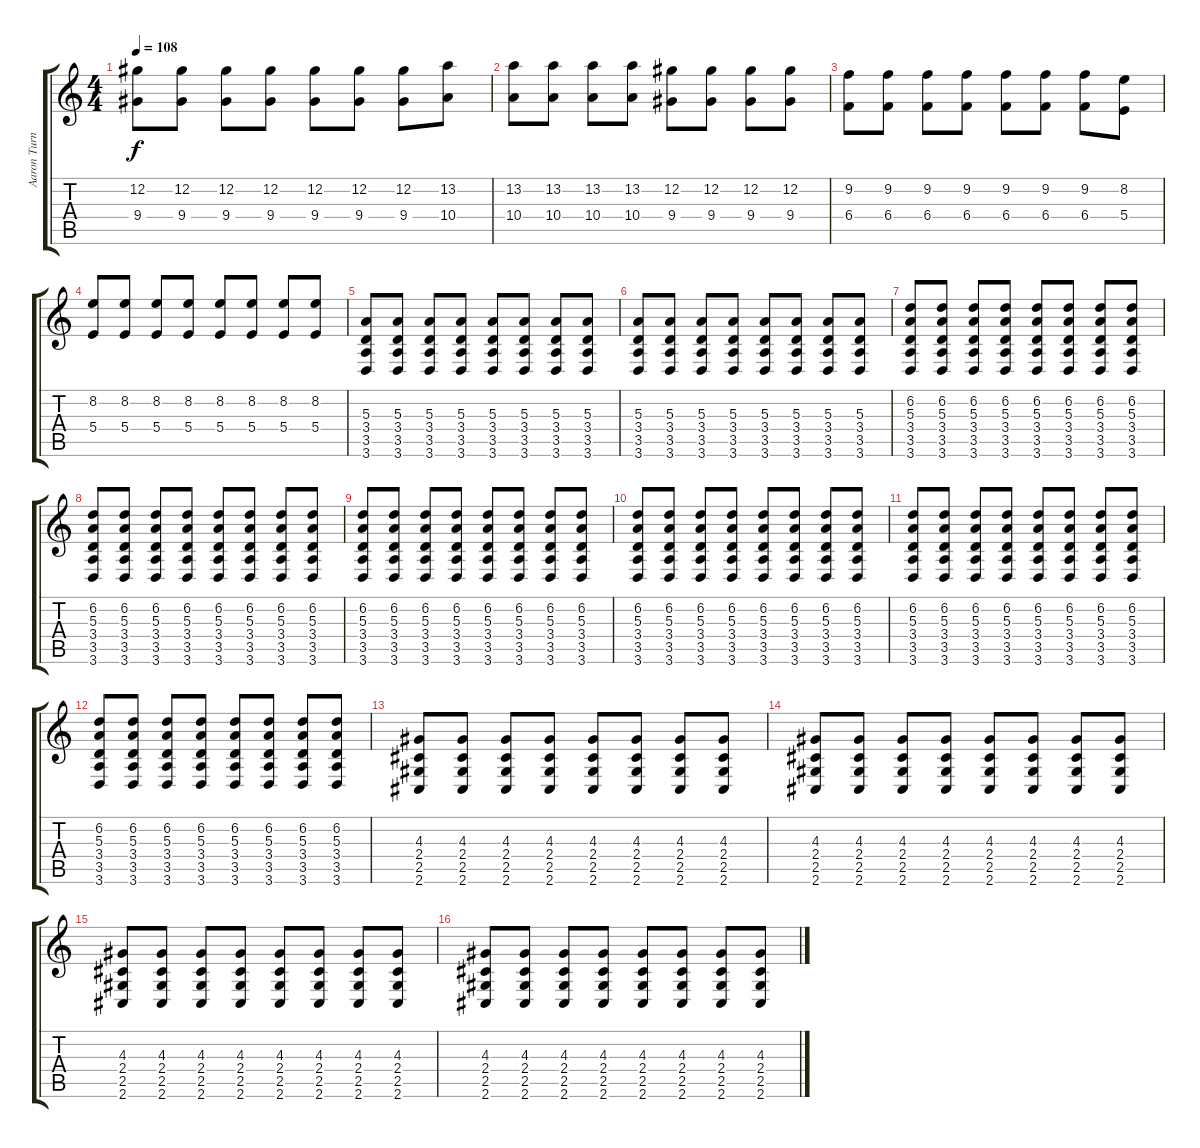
\track ("Aaron Turner" "Aaron Turn") {instrument distortionguitar}
\staff {score tabs}
\tuning (Db4 Ab3 E3 B2 Gb2 B1) {hide}
\ts (4 4)
\tempo 108
\clef g2
\ks c
(12.2 9.4).8{dy f volume 15 balance 8} (12.2 9.4).8 (12.2 9.4).8 (12.2 9.4).8 (12.2 9.4).8 (12.2 9.4).8 (12.2 9.4).8 (13.2 10.4).8 |
(13.2 10.4).8 (13.2 10.4).8 (13.2 10.4).8 (13.2 10.4).8 (12.2 9.4).8 (12.2 9.4).8 (12.2 9.4).8 (12.2 9.4).8 |
(9.2 6.4).8 (9.2 6.4).8 (9.2 6.4).8 (9.2 6.4).8 (9.2 6.4).8 (9.2 6.4).8 (9.2 6.4).8 (8.2 5.4).8 |
(8.2 5.4).8 (8.2 5.4).8 (8.2 5.4).8 (8.2 5.4).8 (8.2 5.4).8 (8.2 5.4).8 (8.2 5.4).8 (8.2 5.4).8 |
(5.3 3.4 3.5 3.6).8 (5.3 3.4 3.5 3.6).8 (5.3 3.4 3.5 3.6).8 (5.3 3.4 3.5 3.6).8 (5.3 3.4 3.5 3.6).8 (5.3 3.4 3.5 3.6).8 (5.3 3.4 3.5 3.6).8 (5.3 3.4 3.5 3.6).8 |
(5.3 3.4 3.5 3.6).8 (5.3 3.4 3.5 3.6).8 (5.3 3.4 3.5 3.6).8 (5.3 3.4 3.5 3.6).8 (5.3 3.4 3.5 3.6).8 (5.3 3.4 3.5 3.6).8 (5.3 3.4 3.5 3.6).8 (5.3 3.4 3.5 3.6).8 |
(6.2 5.3 3.4 3.5 3.6).8 (6.2 5.3 3.4 3.5 3.6).8 (6.2 5.3 3.4 3.5 3.6).8 (6.2 5.3 3.4 3.5 3.6).8 (6.2 5.3 3.4 3.5 3.6).8 (6.2 5.3 3.4 3.5 3.6).8 (6.2 5.3 3.4 3.5 3.6).8 (6.2 5.3 3.4 3.5 3.6).8 |
(6.2 5.3 3.4 3.5 3.6).8 (6.2 5.3 3.4 3.5 3.6).8 (6.2 5.3 3.4 3.5 3.6).8 (6.2 5.3 3.4 3.5 3.6).8 (6.2 5.3 3.4 3.5 3.6).8 (6.2 5.3 3.4 3.5 3.6).8 (6.2 5.3 3.4 3.5 3.6).8 (6.2 5.3 3.4 3.5 3.6).8 |
(6.2 5.3 3.4 3.5 3.6).8 (6.2 5.3 3.4 3.5 3.6).8 (6.2 5.3 3.4 3.5 3.6).8 (6.2 5.3 3.4 3.5 3.6).8 (6.2 5.3 3.4 3.5 3.6).8 (6.2 5.3 3.4 3.5 3.6).8 (6.2 5.3 3.4 3.5 3.6).8 (6.2 5.3 3.4 3.5 3.6).8 |
(6.2 5.3 3.4 3.5 3.6).8 (6.2 5.3 3.4 3.5 3.6).8 (6.2 5.3 3.4 3.5 3.6).8 (6.2 5.3 3.4 3.5 3.6).8 (6.2 5.3 3.4 3.5 3.6).8 (6.2 5.3 3.4 3.5 3.6).8 (6.2 5.3 3.4 3.5 3.6).8 (6.2 5.3 3.4 3.5 3.6).8 |
(6.2 5.3 3.4 3.5 3.6).8 (6.2 5.3 3.4 3.5 3.6).8 (6.2 5.3 3.4 3.5 3.6).8 (6.2 5.3 3.4 3.5 3.6).8 (6.2 5.3 3.4 3.5 3.6).8 (6.2 5.3 3.4 3.5 3.6).8 (6.2 5.3 3.4 3.5 3.6).8 (6.2 5.3 3.4 3.5 3.6).8 |
(6.2 5.3 3.4 3.5 3.6).8 (6.2 5.3 3.4 3.5 3.6).8 (6.2 5.3 3.4 3.5 3.6).8 (6.2 5.3 3.4 3.5 3.6).8 (6.2 5.3 3.4 3.5 3.6).8 (6.2 5.3 3.4 3.5 3.6).8 (6.2 5.3 3.4 3.5 3.6).8 (6.2 5.3 3.4 3.5 3.6).8 |
(4.3 2.4 2.5 2.6).8 (4.3 2.4 2.5 2.6).8 (4.3 2.4 2.5 2.6).8 (4.3 2.4 2.5 2.6).8 (4.3 2.4 2.5 2.6).8 (4.3 2.4 2.5 2.6).8 (4.3 2.4 2.5 2.6).8 (4.3 2.4 2.5 2.6).8 |
(4.3 2.4 2.5 2.6).8 (4.3 2.4 2.5 2.6).8 (4.3 2.4 2.5 2.6).8 (4.3 2.4 2.5 2.6).8 (4.3 2.4 2.5 2.6).8 (4.3 2.4 2.5 2.6).8 (4.3 2.4 2.5 2.6).8 (4.3 2.4 2.5 2.6).8 |
(4.3 2.4 2.5 2.6).8 (4.3 2.4 2.5 2.6).8 (4.3 2.4 2.5 2.6).8 (4.3 2.4 2.5 2.6).8 (4.3 2.4 2.5 2.6).8 (4.3 2.4 2.5 2.6).8 (4.3 2.4 2.5 2.6).8 (4.3 2.4 2.5 2.6).8 |
(4.3 2.4 2.5 2.6).8 (4.3 2.4 2.5 2.6).8 (4.3 2.4 2.5 2.6).8 (4.3 2.4 2.5 2.6).8 (4.3 2.4 2.5 2.6).8 (4.3 2.4 2.5 2.6).8 (4.3 2.4 2.5 2.6).8 (4.3 2.4 2.5 2.6).8
